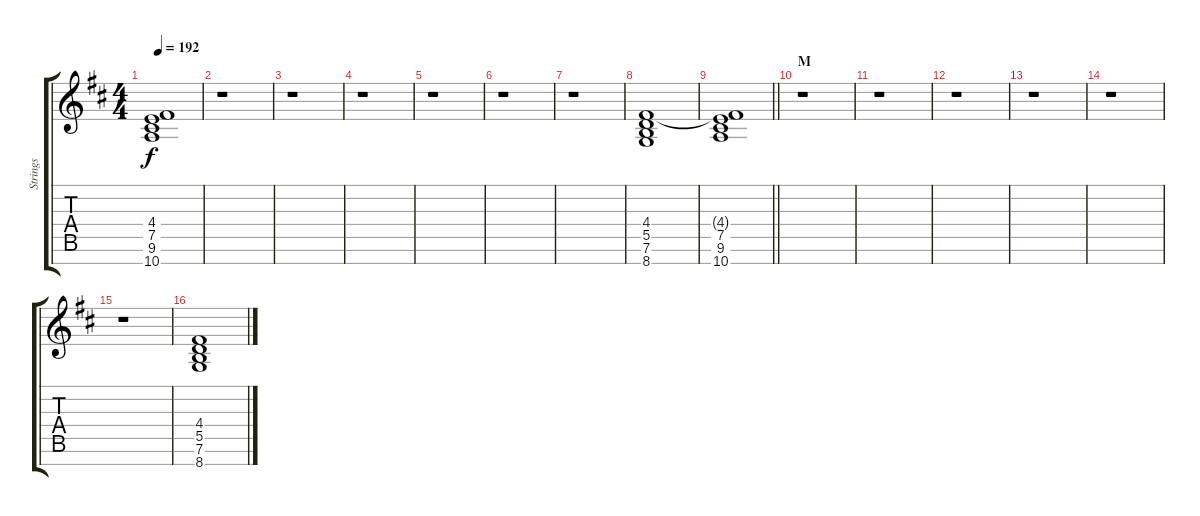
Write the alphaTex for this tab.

\track ("Strings" "Strings") {instrument stringensemble1}
\staff {score tabs}
\tuning (E5 B4 G4 D4 A3 E3 B2) {hide}
\ts (4 4)
\tempo 192
\clef g2
\ks d
(4.4{t} 7.5 9.6 10.7).1{dy f} |
r.1 |
r.1 |
r.1 |
r.1 |
r.1 |
r.1 |
(4.4 5.5 7.6 8.7).1 |
\barLineRight lightlight
(4.4{t} 7.5 9.6 10.7).1 |
\section ("" "M")
r.1 |
r.1 |
r.1 |
r.1 |
r.1 |
r.1 |
(4.4 5.5 7.6 8.7).1
